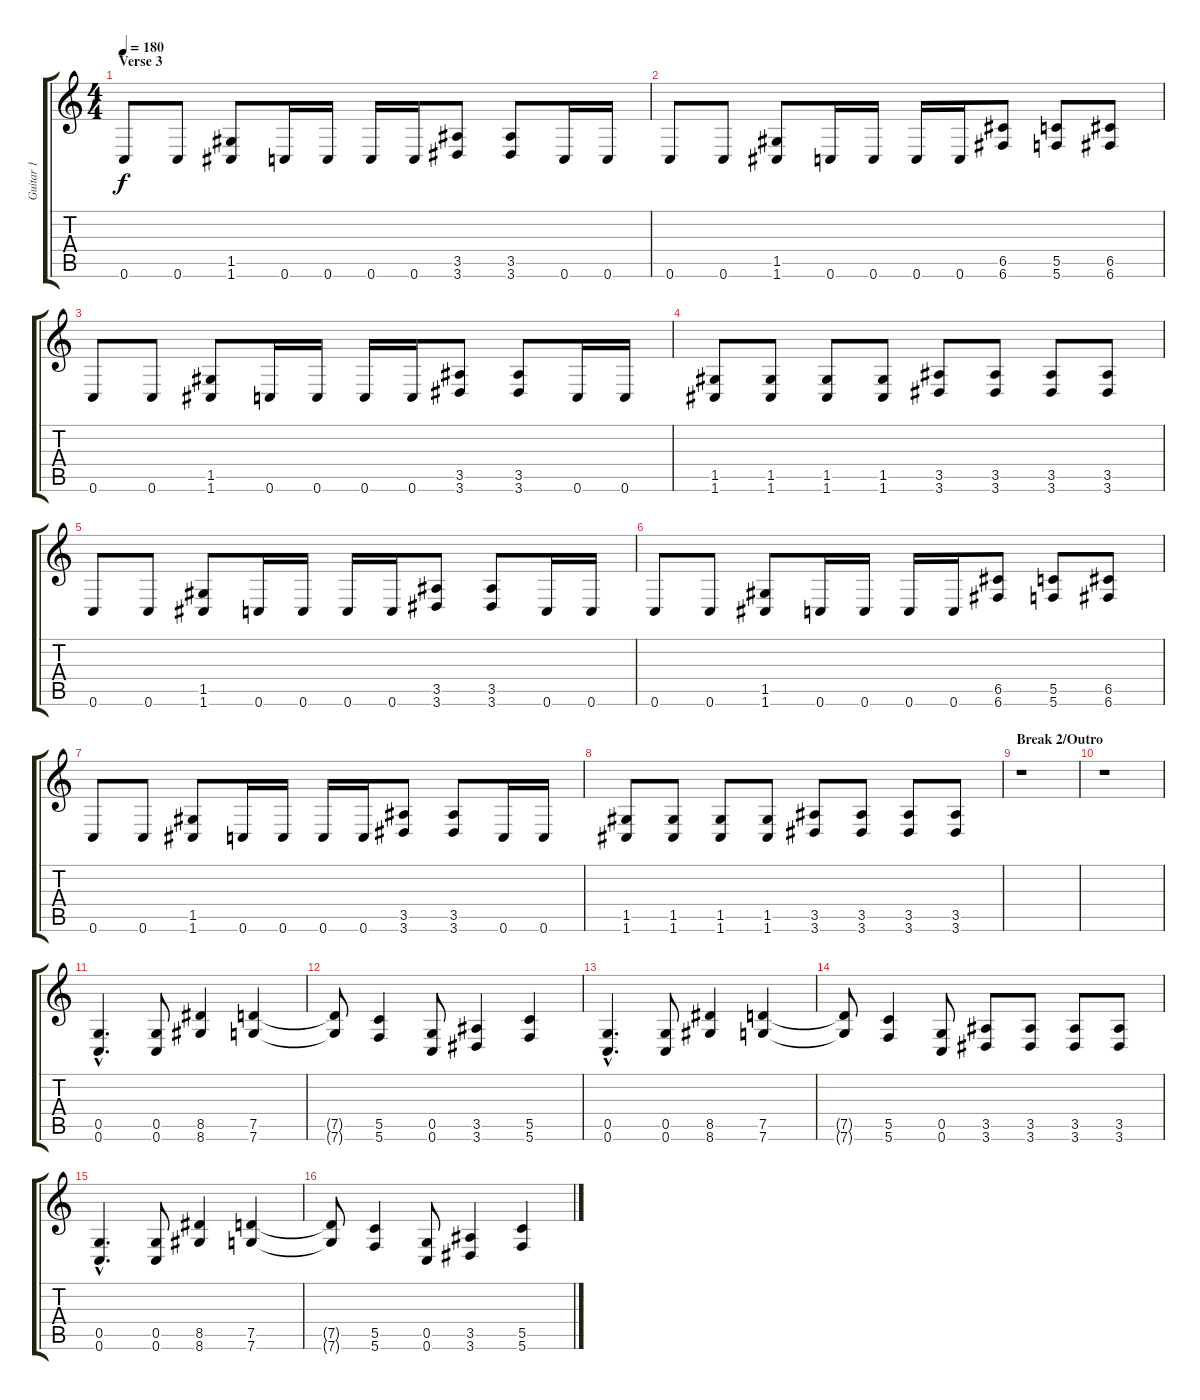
\track ("Guitar 1" "Guitar 1") {instrument distortionguitar}
\staff {score tabs}
\tuning (D4 A3 F3 C3 G2 C2) {hide}
\ts (4 4)
\section ("" "Verse 3")
\tempo 180
\clef g2
\ks c
0.6.8{dy f} 0.6.8 (1.5 1.6).8 0.6.16 0.6.16 0.6.16 0.6.16 (3.5 3.6).8 (3.5 3.6).8 0.6.16 0.6.16 |
0.6.8 0.6.8 (1.5 1.6).8 0.6.16 0.6.16 0.6.16 0.6.16 (6.5 6.6).8 (5.5 5.6).8 (6.5 6.6).8 |
0.6.8 0.6.8 (1.5 1.6).8 0.6.16 0.6.16 0.6.16 0.6.16 (3.5 3.6).8 (3.5 3.6).8 0.6.16 0.6.16 |
(1.5 1.6).8 (1.5 1.6).8 (1.5 1.6).8 (1.5 1.6).8 (3.5 3.6).8 (3.5 3.6).8 (3.5 3.6).8 (3.5 3.6).8 |
0.6.8 0.6.8 (1.5 1.6).8 0.6.16 0.6.16 0.6.16 0.6.16 (3.5 3.6).8 (3.5 3.6).8 0.6.16 0.6.16 |
0.6.8 0.6.8 (1.5 1.6).8 0.6.16 0.6.16 0.6.16 0.6.16 (6.5 6.6).8 (5.5 5.6).8 (6.5 6.6).8 |
0.6.8 0.6.8 (1.5 1.6).8 0.6.16 0.6.16 0.6.16 0.6.16 (3.5 3.6).8 (3.5 3.6).8 0.6.16 0.6.16 |
(1.5 1.6).8 (1.5 1.6).8 (1.5 1.6).8 (1.5 1.6).8 (3.5 3.6).8 (3.5 3.6).8 (3.5 3.6).8 (3.5 3.6).8 |
\section ("" "Break 2/Outro")
r.1 |
r.1 |
(0.5{hac} 0.6{hac}).4{d} (0.5 0.6).8 (8.5 8.6).4 (7.5 7.6).4 |
(7.5{t} 7.6{t}).8 (5.5 5.6).4 (0.5 0.6).8 (3.5 3.6).4 (5.5 5.6).4 |
(0.5{hac} 0.6{hac}).4{d} (0.5 0.6).8 (8.5 8.6).4 (7.5 7.6).4 |
(7.5{t} 7.6{t}).8 (5.5 5.6).4 (0.5 0.6).8 (3.5 3.6).8 (3.5 3.6).8 (3.5 3.6).8 (3.5 3.6).8 |
(0.5{hac} 0.6{hac}).4{d} (0.5 0.6).8 (8.5 8.6).4 (7.5 7.6).4 |
(7.5{t} 7.6{t}).8 (5.5 5.6).4 (0.5 0.6).8 (3.5 3.6).4 (5.5 5.6).4
